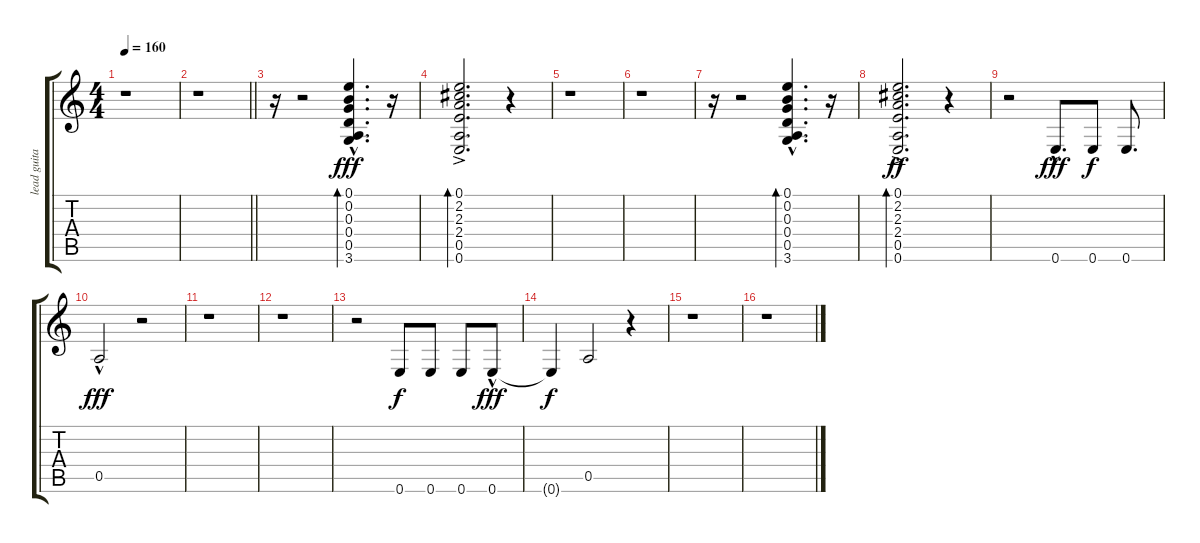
\track ("lead guitar" "lead guita") {instrument distortionguitar}
\staff {score tabs}
\tuning (E4 B3 G3 D3 A2 E2) {hide}
\ts (4 4)
\tempo 160
\clef g2
\ks c
r.1{dy fff instrument distortionguitar} |
\barLineRight lightlight
r.1 |
r.16 r.2 (0.1{hac} 0.2{hac} 0.3{hac} 0.4{hac} 0.5{hac} 3.6{hac}).4{d bd 30} r.16 |
(0.1{ac} 2.2{ac} 2.3{ac} 2.4{ac} 0.5{ac} 0.6{ac}).2{d bd 30} r.4 |
r.1 |
r.1 |
r.16 r.2 (0.1{hac} 0.2{hac} 0.3{hac} 0.4{hac} 0.5{hac} 3.6{hac}).4{d bd 30} r.16 |
(0.1{ac} 2.2{ac} 2.3{ac} 2.4{ac} 0.5{ac} 0.6{ac}).2{d bd 30 dy ff} r.4 |
r.2 0.6{hac}.8{d dy fff} 0.6.8{dy f} 0.6.8{d} |
0.5{hac}.2{dy fff} r.2 |
r.1 |
r.1 |
r.2 0.6.8{dy f} 0.6.8 0.6.8 0.6{hac}.8{dy fff} |
0.6{t}.4{dy f} 0.5.2 r.4 |
r.1 |
r.1
